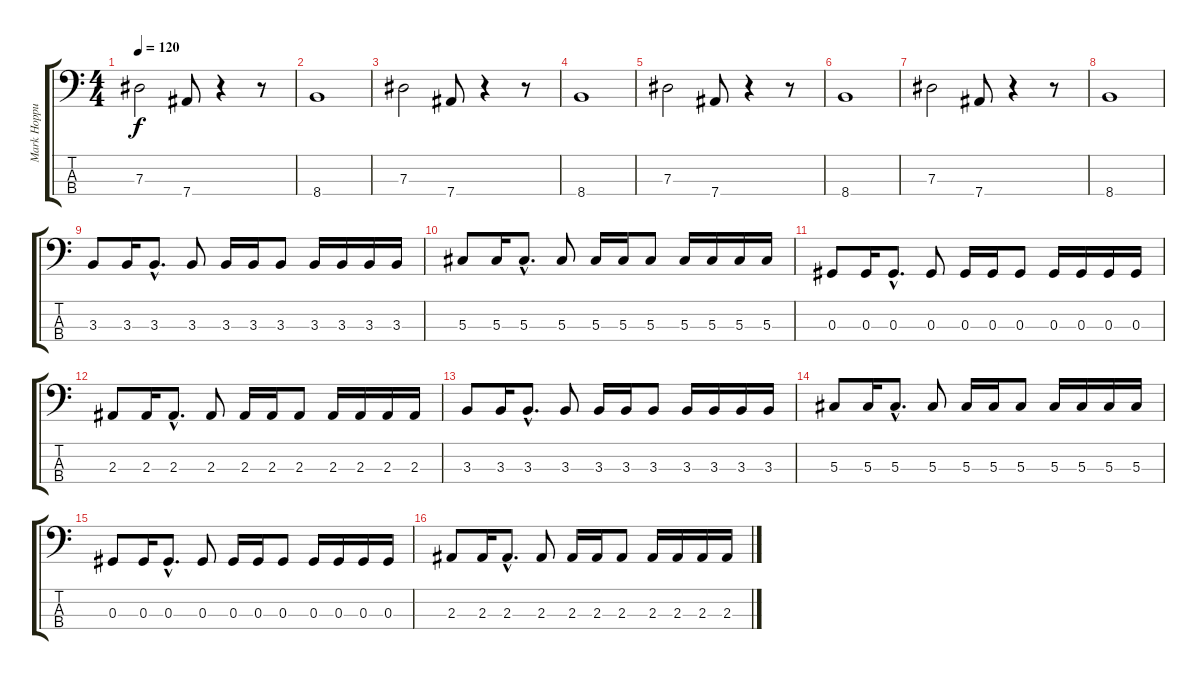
\track ("Mark Hoppus" "Mark Hoppu") {instrument acousticguitarnylon}
\staff {score tabs}
\tuning (Gb2 Db2 Ab1 Eb1) {hide}
\ts (4 4)
\tempo 120
\clef f4
\ks c
7.3.2{dy f} 7.4.8 r.4 r.8 |
8.4.1 |
7.3.2 7.4.8 r.4 r.8 |
8.4.1 |
7.3.2 7.4.8 r.4 r.8 |
8.4.1 |
7.3.2 7.4.8 r.4 r.8 |
8.4.1 |
3.3.8 3.3.16 3.3{hac}.8{d} 3.3.8 3.3.16 3.3.16 3.3.8 3.3.16 3.3.16 3.3.16 3.3.16 |
5.3.8 5.3.16 5.3{hac}.8{d} 5.3.8 5.3.16 5.3.16 5.3.8 5.3.16 5.3.16 5.3.16 5.3.16 |
0.3.8 0.3.16 0.3{hac}.8{d} 0.3.8 0.3.16 0.3.16 0.3.8 0.3.16 0.3.16 0.3.16 0.3.16 |
2.3.8 2.3.16 2.3{hac}.8{d} 2.3.8 2.3.16 2.3.16 2.3.8 2.3.16 2.3.16 2.3.16 2.3.16 |
3.3.8 3.3.16 3.3{hac}.8{d} 3.3.8 3.3.16 3.3.16 3.3.8 3.3.16 3.3.16 3.3.16 3.3.16 |
5.3.8 5.3.16 5.3{hac}.8{d} 5.3.8 5.3.16 5.3.16 5.3.8 5.3.16 5.3.16 5.3.16 5.3.16 |
0.3.8 0.3.16 0.3{hac}.8{d} 0.3.8 0.3.16 0.3.16 0.3.8 0.3.16 0.3.16 0.3.16 0.3.16 |
2.3.8 2.3.16 2.3{hac}.8{d} 2.3.8 2.3.16 2.3.16 2.3.8 2.3.16 2.3.16 2.3.16 2.3.16
